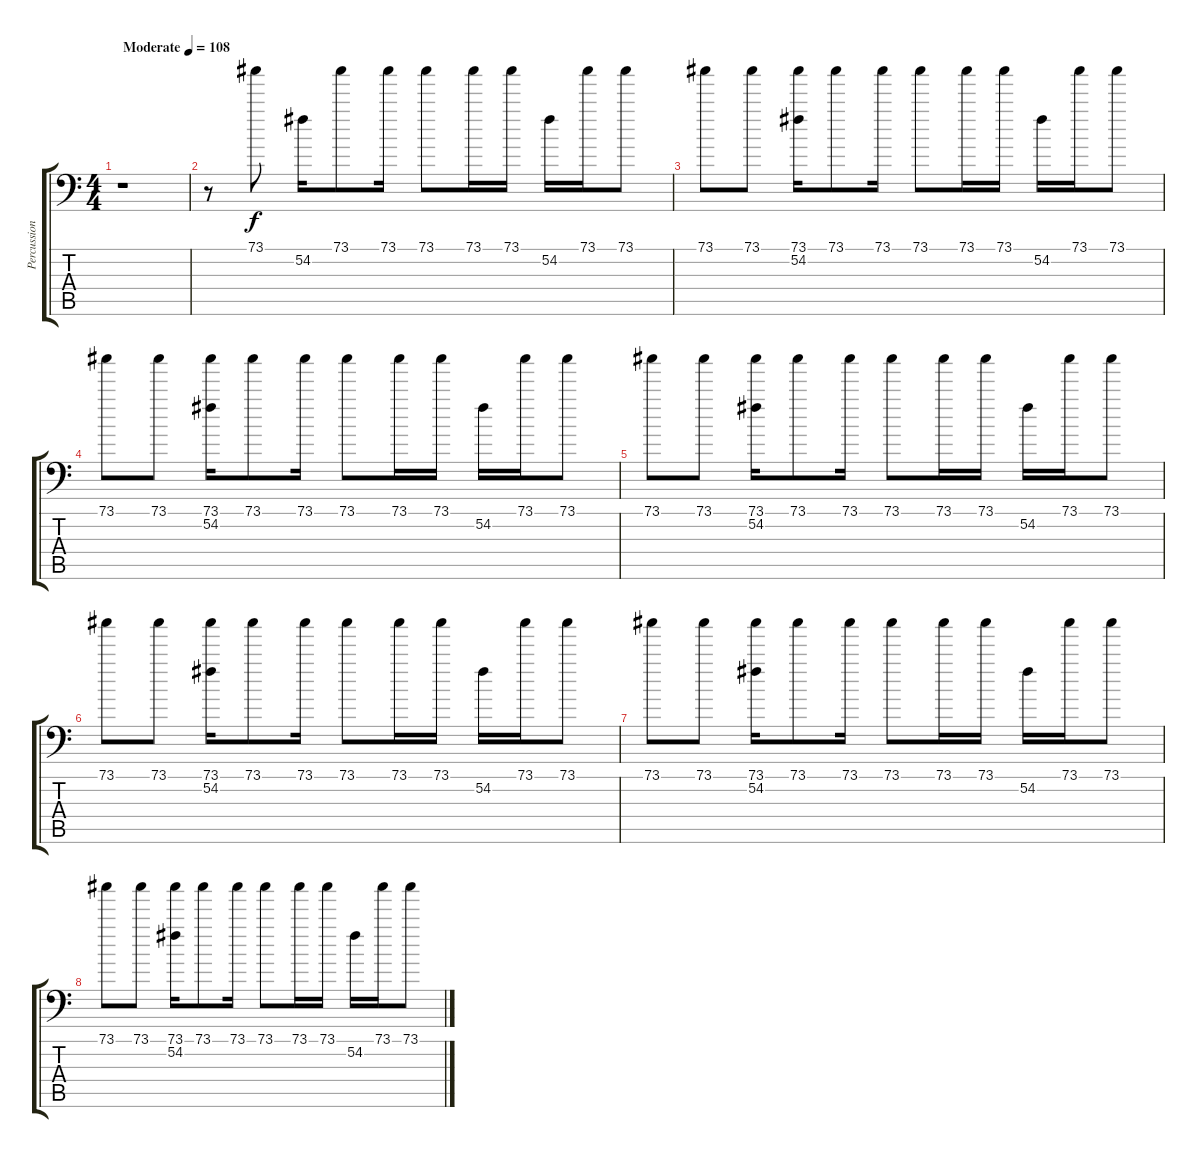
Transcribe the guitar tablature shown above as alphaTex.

\track ("Percussion (Chad Smith)" "Percussion") {instrument acousticgrandpiano}
\staff {score tabs}
\tuning (C-1 C-1 C-1 C-1 C-1 C-1) {hide}
\ts (4 4)
\tempo (108 "Moderate")
\clef f4
\ks c
r.1{dy f instrument acousticgrandpiano} |
r.8 73.1.8 54.2.16 73.1.8 73.1.16 73.1.8 73.1.16 73.1.16 54.2.16 73.1.16 73.1.8 |
73.1.8 73.1.8 (73.1 54.2).16 73.1.8 73.1.16 73.1.8 73.1.16 73.1.16 54.2.16 73.1.16 73.1.8 |
73.1.8 73.1.8 (73.1 54.2).16 73.1.8 73.1.16 73.1.8 73.1.16 73.1.16 54.2.16 73.1.16 73.1.8 |
73.1.8 73.1.8 (73.1 54.2).16 73.1.8 73.1.16 73.1.8 73.1.16 73.1.16 54.2.16 73.1.16 73.1.8 |
73.1.8 73.1.8 (73.1 54.2).16 73.1.8 73.1.16 73.1.8 73.1.16 73.1.16 54.2.16 73.1.16 73.1.8 |
73.1.8 73.1.8 (73.1 54.2).16 73.1.8 73.1.16 73.1.8 73.1.16 73.1.16 54.2.16 73.1.16 73.1.8 |
73.1.8 73.1.8 (73.1 54.2).16 73.1.8 73.1.16 73.1.8 73.1.16 73.1.16 54.2.16 73.1.16 73.1.8
